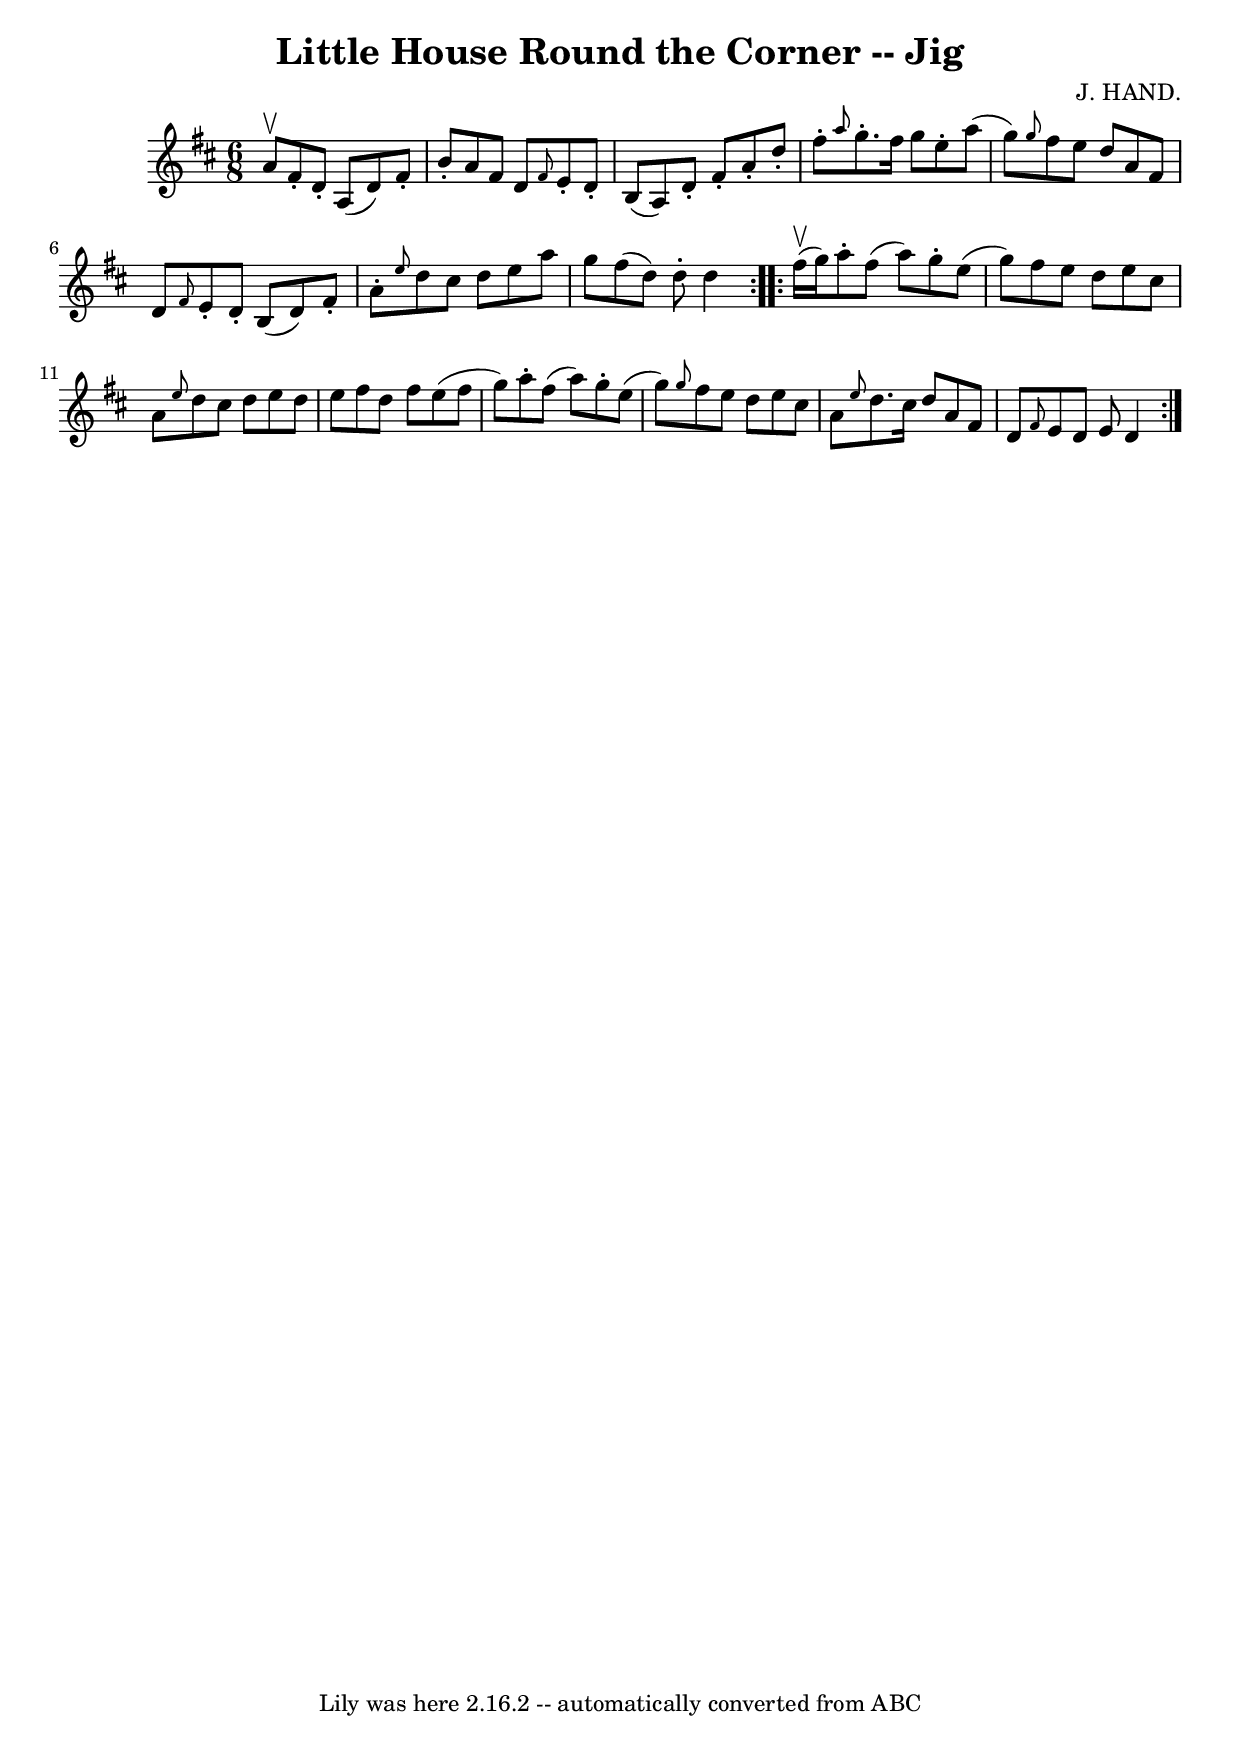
\version "2.16.2"
\include "Mammoth.ily"
\header {
  %% book = "Ryan's Mammoth Collection"
  composer = "J. HAND."
  crossRefNumber = "1"
  footnotes = "\\\\457"
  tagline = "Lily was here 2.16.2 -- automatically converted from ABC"
  title = "Little House Round the Corner -- Jig"

}
voicedefault =  {



  \repeat volta 2 {

    \time 6/8 
    \key d \major
    a'8^\upbow |
    fis'8-. d'8-. a8 (
    d'8) fis'8-. b'8-.   |
    a'8 fis'8 d'8  \grace { fis'8 
			    
			  } e'8-. d'8-. b8 (|
    a8) d'8-. fis'8-. a'8-.   
    d''8-. fis''8-.   |
    \grace { a''8  
	   } g''8.-. fis''16 g''8 
    e''8-. a''8 (g''8)   |
    \grace { g''8  
	   } fis''8    
    e''8 d''8 a'8 fis'8 d'8    |
    \grace { fis'8  
	   } e'8-.   
    d'8-. b8 (d'8) fis'8-. a'8-.   |
    \grace { e''8  
	   }   
    d''8 cis''8 d''8 e''8 a''8 g''8    |
    fis''8 (d''8) d''8-. d''4    
  }     
  \repeat volta 2 {
    fis''16^\upbow(g''16) 
    |
    a''8-. fis''8 (a''8) g''8-. e''8 (g''8)   
    |
    fis''8 e''8 d''8 e''8 cis''8 a'8    |
    
    \grace { e''8  
	   } d''8 cis''8 d''8 e''8 d''8 e''8    
    |
    fis''8 d''8 fis''8 e''8 (fis''8 g''8)   |
    
    a''8-. fis''8 (a''8) g''8-. e''8 (g''8)   |
    
    \grace { g''8  
	   } fis''8 e''8 d''8 e''8 cis''8 a'8    
    |
    \grace { e''8  
	   } d''8. cis''16 d''8 a'8 fis'8 d'8  
    |
    \grace { fis'8  
	   } e'8 d'8 e'8 d'4    
  }   

}

\score{
  <<

    \context Staff="default"
    {
      \voicedefault 
      
    }

  >>
  \layout {
    
  }
  \midi {
  }

}
